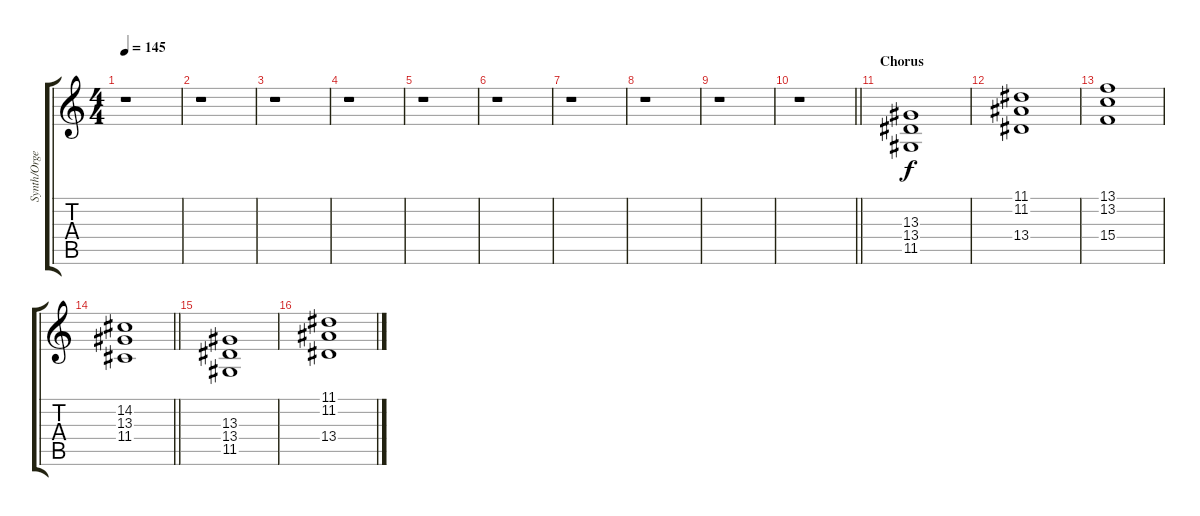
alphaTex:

\track ("Synth/Orgel" "Synth/Orge") {instrument lead3calliope}
\staff {score tabs}
\tuning (E4 B3 G3 D3 A2 E2) {hide}
\ts (4 4)
\tempo 145
\clef g2
\ks c
r.1{dy f} |
r.1 |
r.1 |
r.1 |
r.1 |
r.1 |
r.1 |
r.1 |
r.1 |
\barLineRight lightlight
r.1 |
\section ("" "Chorus")
(13.3 13.4 11.5).1 |
(11.1 11.2 13.4).1 |
(13.1 13.2 15.4).1 |
\barLineRight lightlight
(14.2 13.3 11.4).1 |
(13.3 13.4 11.5).1 |
(11.1 11.2 13.4).1
